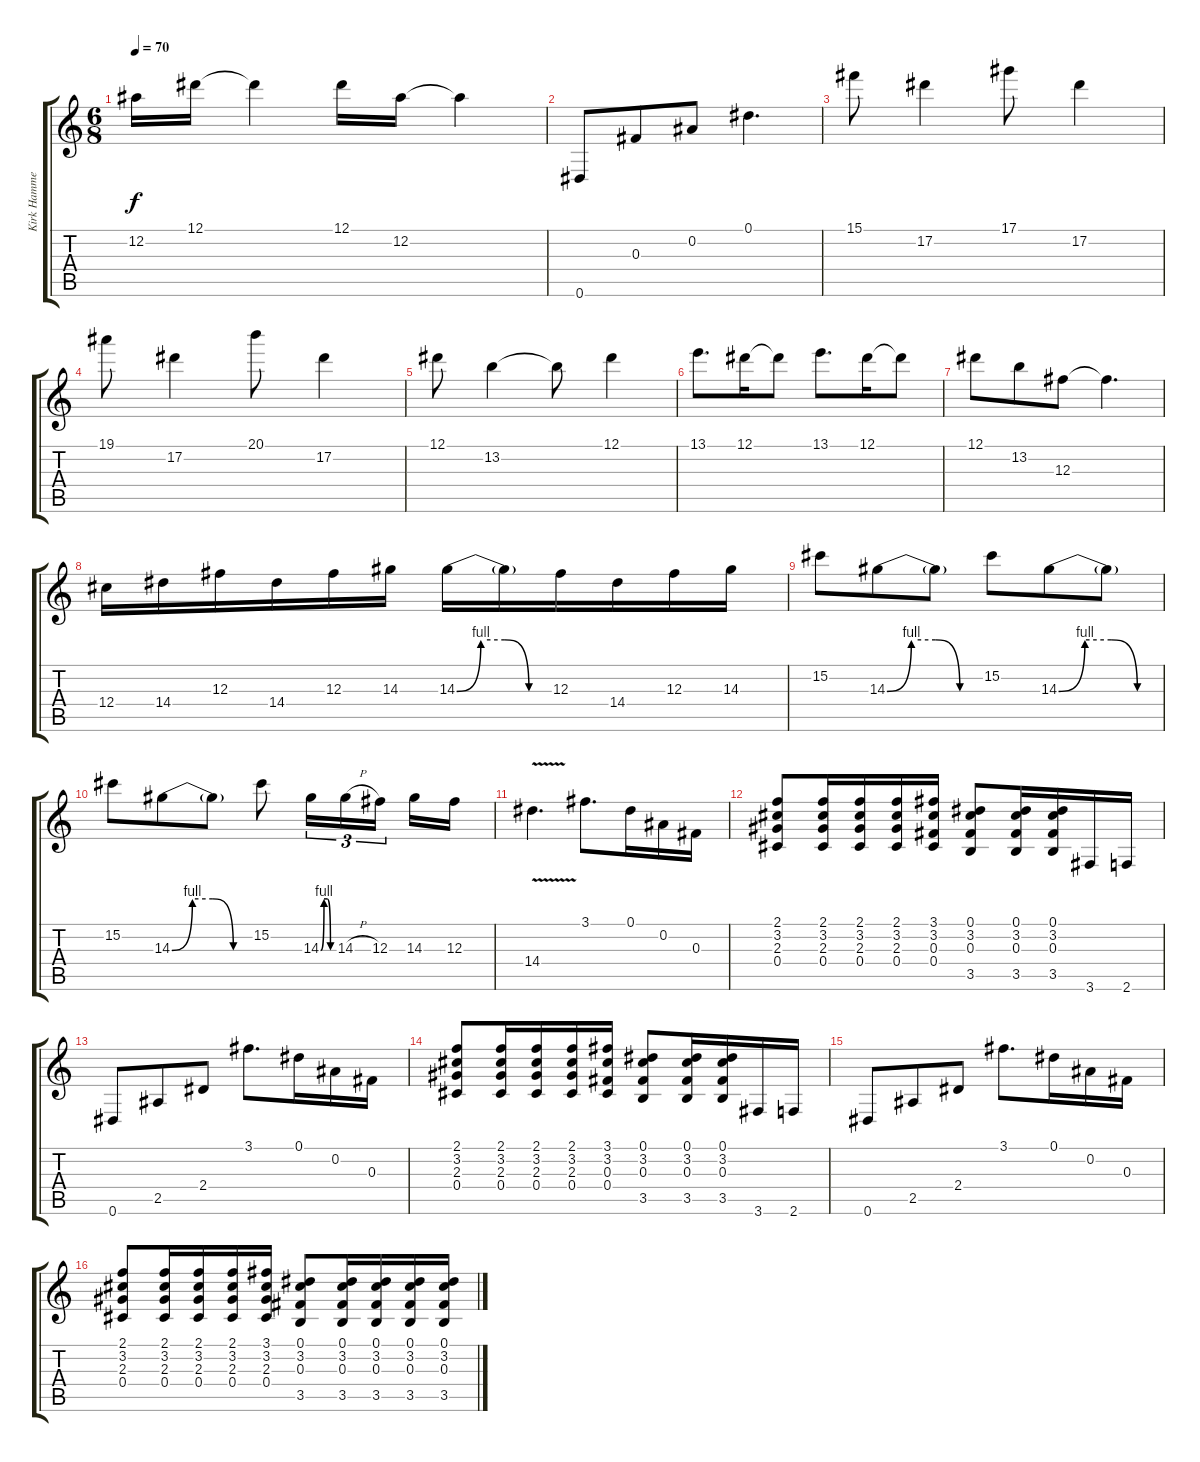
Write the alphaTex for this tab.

\track ("Kirk Hammett" "Kirk Hamme") {instrument acousticguitarsteel}
\staff {score tabs}
\tuning (Eb4 Bb3 Gb3 Db3 Ab2 Eb2) {hide}
\ts (6 8)
\tempo 70
\clef g2
\ks c
12.2.16{dy f} 12.1.16 12.1{t}.4 12.1.16 12.2.16 12.2{t}.4 |
0.6.8 0.3.8 0.2.8 0.1.4{d} |
15.1.8 17.2.4 17.1.8 17.2.4 |
19.1.8 17.2.4 20.1.8 17.2.4 |
12.1.8 13.2.4 13.2{t}.8 12.1.4 |
13.1.8{d} 12.1.16 12.1{t}.8 13.1.8{d} 12.1.16 12.1{t}.8 |
12.1.8 13.2.8 12.3.8 12.3{t}.4{d} |
12.4.16 14.4.16 12.3.16 14.4.16 12.3.16 14.3.16 14.3{be (custom 0 0 15 4 30 4 45 0 60 0)}.16 14.3{t}.16 12.3.16 14.4.16 12.3.16 14.3.16 |
15.2.8 14.3{be (custom 0 0 15 4 30 4 45 0 60 0)}.8 14.3{t}.8 15.2.8 14.3{be (custom 0 0 15 4 30 4 45 0 60 0)}.8 14.3{t}.8 |
15.2.8 14.3{be (custom 0 0 15 4 30 4 45 0 60 0)}.8 14.3{t}.8 15.2.8 14.3{be (custom 0 0 15 4 30 4 45 0 60 0)}.16{tu (3 2)} 14.3{h}.16{tu (3 2)} 12.3.16{tu (3 2) beam splitsecondary} 14.3.16 12.3.16 |
14.4{v}.4{d} 3.1.8{d} 0.1.16 0.2.16 0.3.16 |
(2.1 3.2 2.3 0.4).8 (2.1 3.2 2.3 0.4).16 (2.1 3.2 2.3 0.4).16 (2.1 3.2 2.3 0.4).16 (3.1 3.2 0.3 0.4).16 (0.1 3.2 0.3 3.5).8 (0.1 3.2 0.3 3.5).16 (0.1 3.2 0.3 3.5).16 3.6.16 2.6.16 |
0.6.8 2.5.8 2.4.8 3.1.8{d} 0.1.16 0.2.16 0.3.16 |
(2.1 3.2 2.3 0.4).8 (2.1 3.2 2.3 0.4).16 (2.1 3.2 2.3 0.4).16 (2.1 3.2 2.3 0.4).16 (3.1 3.2 0.3 0.4).16 (0.1 3.2 0.3 3.5).8 (0.1 3.2 0.3 3.5).16 (0.1 3.2 0.3 3.5).16 3.6.16 2.6.16 |
0.6.8 2.5.8 2.4.8 3.1.8{d} 0.1.16 0.2.16 0.3.16 |
(2.1 3.2 2.3 0.4).8 (2.1 3.2 2.3 0.4).16 (2.1 3.2 2.3 0.4).16 (2.1 3.2 2.3 0.4).16 (3.1 3.2 2.3 0.4).16 (0.1 3.2 0.3 3.5).8 (0.1 3.2 0.3 3.5).16 (0.1 3.2 0.3 3.5).16 (0.1 3.2 0.3 3.5).16 (0.1 3.2 0.3 3.5).16
